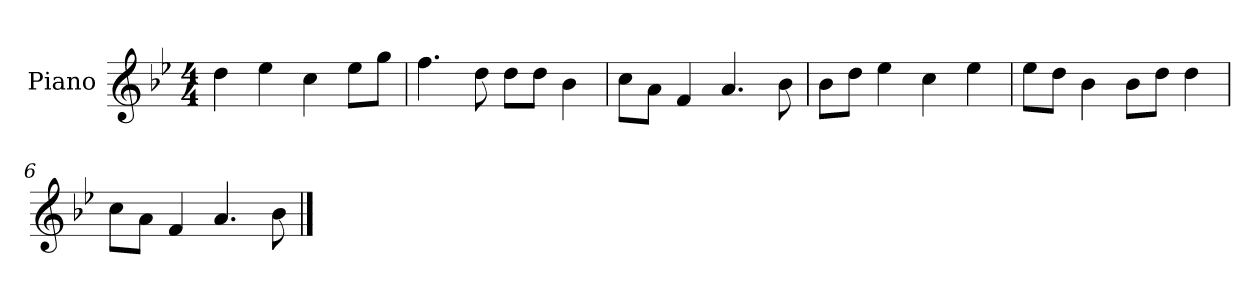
**kern
*part1
*staff1
*I"Piano
*I'P-no
*clefG2
*k[b-e-]
*M4/4
*MM90
=1
4dd\
4ee-\
4cc\
8ee-\L
8gg\J
=2
4.ff\
8dd\
8dd\L
8dd\J
4b-\
=3
8cc\L
8a\J
4f/
4.a/
8b-\
=4
8b-\L
8dd\J
4ee-\
4cc\
4ee-\
=5
8ee-\L
8dd\J
4b-\
8b-\L
8dd\J
4dd\
=6
8cc\L
8a\J
4f/
4.a/
8b-\
==
*-
